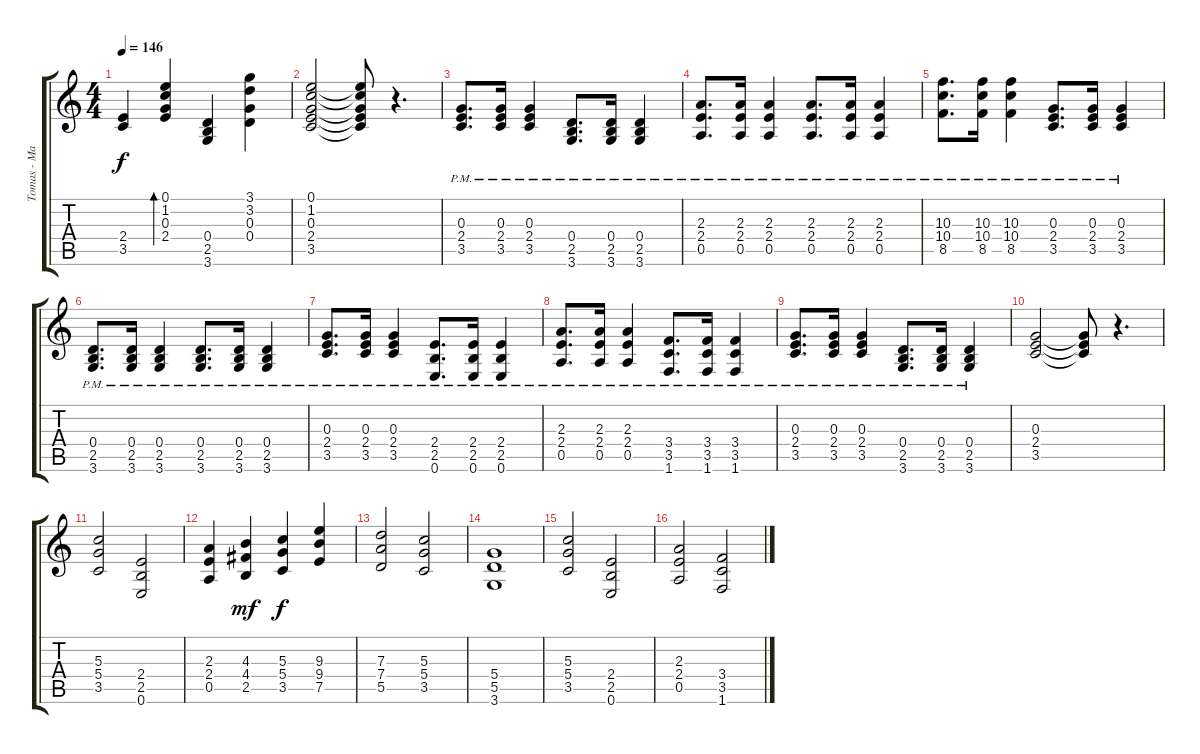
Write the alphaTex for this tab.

\track ("Tomas - Main Guitar" "Tomas - Ma") {instrument overdrivenguitar}
\staff {score tabs}
\tuning (E4 B3 G3 D3 A2 E2) {hide}
\ts (4 4)
\tempo 146
\clef g2
\ks c
(2.4 3.5).4{dy f} (0.1 1.2 0.3 2.4).4{bd 240} (0.4 2.5 3.6).4 (3.1 3.2 0.3 0.4).4 |
(0.1 1.2 0.3 2.4 3.5).2 (0.1{t} 1.2{t} 0.3{t} 2.4{t} 3.5{t}).8 r.4{d} |
(0.3{pm} 2.4{pm} 3.5{pm}).8{d} (0.3{pm} 2.4{pm} 3.5{pm}).16 (0.3{pm} 2.4{pm} 3.5{pm}).4 (0.4{pm} 2.5{pm} 3.6{pm}).8{d} (0.4{pm} 2.5{pm} 3.6{pm}).16 (0.4{pm} 2.5{pm} 3.6{pm}).4 |
(2.3{pm} 2.4{pm} 0.5{pm}).8{d} (2.3{pm} 2.4{pm} 0.5{pm}).16 (2.3{pm} 2.4{pm} 0.5{pm}).4 (2.3{pm} 2.4{pm} 0.5{pm}).8{d} (2.3{pm} 2.4{pm} 0.5{pm}).16 (2.3{pm} 2.4{pm} 0.5{pm}).4 |
(10.3{pm} 10.4{pm} 8.5{pm}).8{d} (10.3{pm} 10.4{pm} 8.5{pm}).16 (10.3{pm} 10.4{pm} 8.5{pm}).4 (0.3{pm} 2.4{pm} 3.5{pm}).8{d} (0.3{pm} 2.4{pm} 3.5{pm}).16 (0.3{pm} 2.4{pm} 3.5{pm}).4 |
(0.4{pm} 2.5{pm} 3.6{pm}).8{d} (0.4{pm} 2.5{pm} 3.6{pm}).16 (0.4{pm} 2.5{pm} 3.6{pm}).4 (0.4{pm} 2.5{pm} 3.6{pm}).8{d} (0.4{pm} 2.5{pm} 3.6{pm}).16 (0.4{pm} 2.5{pm} 3.6{pm}).4 |
(0.3{pm} 2.4{pm} 3.5{pm}).8{d} (0.3{pm} 2.4{pm} 3.5{pm}).16 (0.3{pm} 2.4{pm} 3.5{pm}).4 (2.4{pm} 2.5{pm} 0.6{pm}).8{d} (2.4{pm} 2.5{pm} 0.6{pm}).16 (2.4{pm} 2.5{pm} 0.6{pm}).4 |
(2.3{pm} 2.4{pm} 0.5{pm}).8{d} (2.3{pm} 2.4{pm} 0.5{pm}).16 (2.3{pm} 2.4{pm} 0.5{pm}).4 (3.4 3.5{pm} 1.6).8{d} (3.4{pm} 3.5{pm} 1.6).16 (3.4{pm} 3.5{pm} 1.6).4 |
(0.3{pm} 2.4{pm} 3.5{pm}).8{d} (0.3{pm} 2.4{pm} 3.5{pm}).16 (0.3{pm} 2.4{pm} 3.5{pm}).4 (0.4{pm} 2.5{pm} 3.6{pm}).8{d} (0.4{pm} 2.5{pm} 3.6{pm}).16 (0.4{pm} 2.5{pm} 3.6{pm}).4 |
(0.3 2.4 3.5).2 (0.3{t} 2.4{t} 3.5{t}).8 r.4{d} |
(5.3 5.4 3.5).2 (2.4 2.5 0.6).2 |
(2.3 2.4 0.5).4 (4.3 4.4 2.5).4{dy mf} (5.3 5.4 3.5).4{dy f} (9.3 9.4 7.5).4 |
(7.3 7.4 5.5).2 (5.3 5.4 3.5).2 |
(5.4 5.5 3.6).1 |
(5.3 5.4 3.5).2 (2.4 2.5 0.6).2 |
(2.3 2.4 0.5).2 (3.4 3.5 1.6).2
